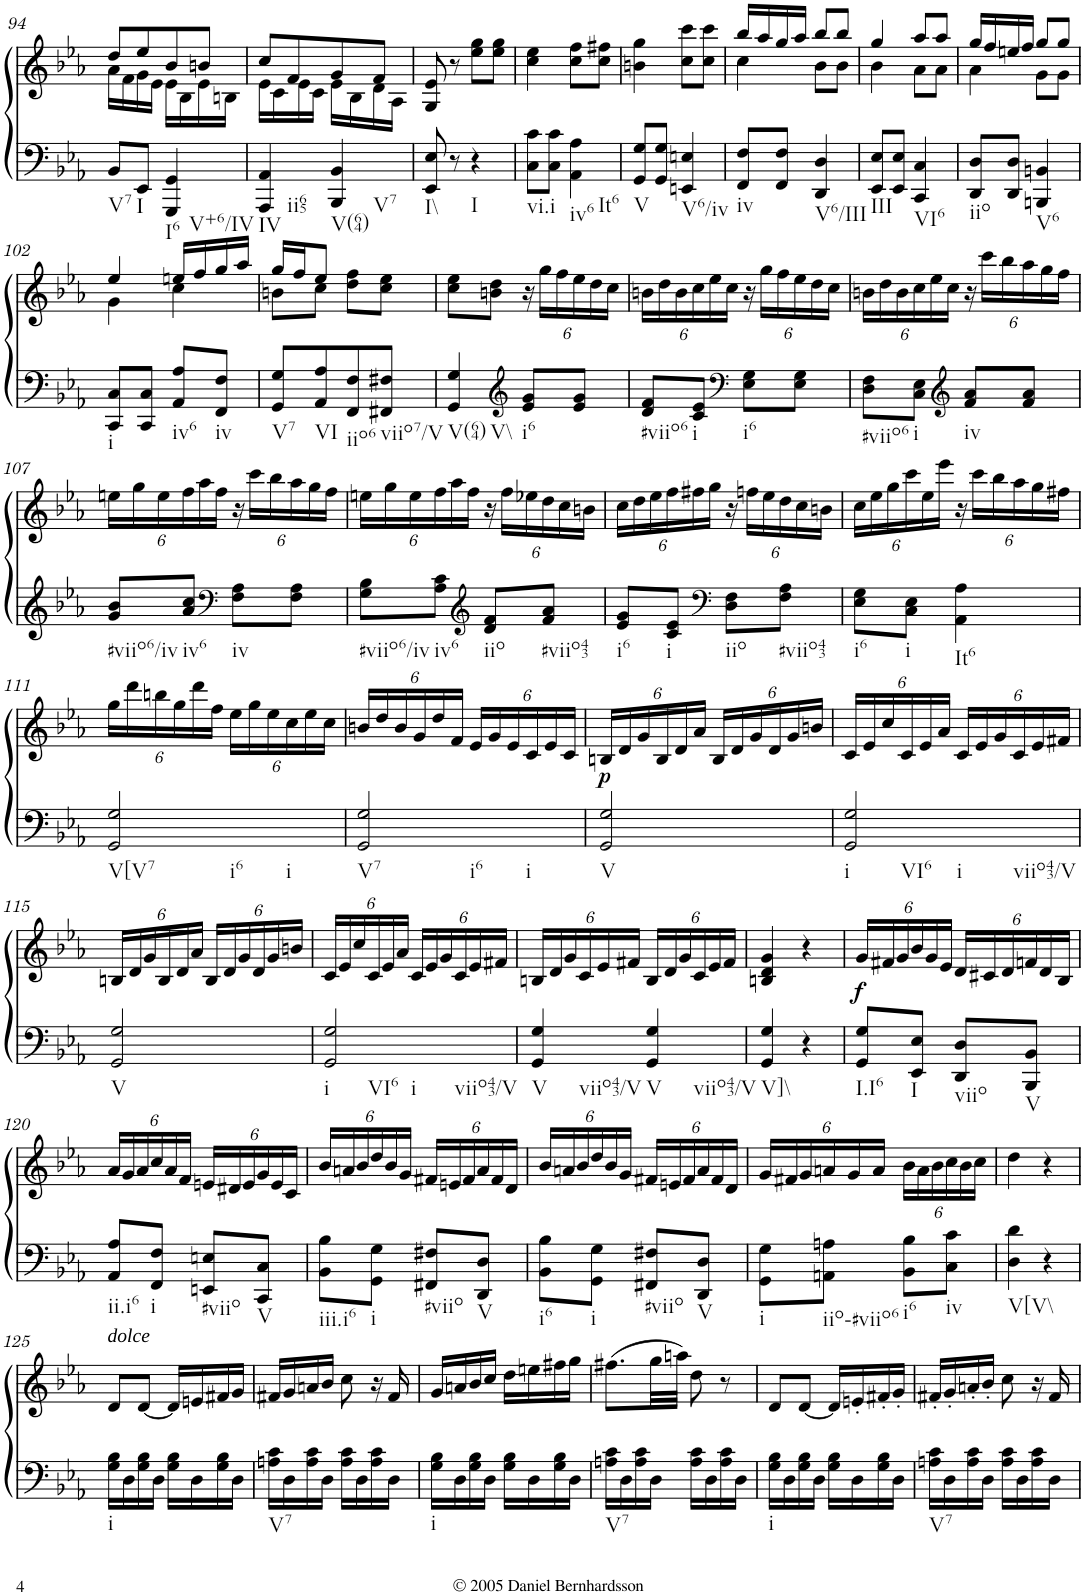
**kern	**kern	**dynam
*part1	*part1	*part1
*staff2	*staff1	*staff1/2
*I"Piano	*	*
*I'Pno.	*	*
!!LO:PB:g=z
*clefF4	*clefG2	*
*k[b-e-a-]	*k[b-e-a-]	*
*M2/4	*M2/4	*
=94	=94	=94
*	*^	*
!LO:TX:b:t=V7	!	!	!
8BB-/L	8dd/L	16a-\LL	.
.	.	16f\	.
!LO:TX:b:t=I	!	!	!
8EE-/J	8ee-/	16g\	.
.	.	16e-\JJ	.
!LO:TX:b:t=I6	!	!	!
!LO:TX:b:t=V+6/IV	!	!	!
4GGG/ 4GG/	8b-/	16e-\LL	.
.	.	16B-\	.
.	8bn/J	16e-\	.
.	.	16Bn\JJ	.
=95	=95	=95	=95
!LO:TX:b:t=IV	!	!	!
!LO:TX:b:t=ii65	!	!	!
4AAA-/ 4AA-/	8cc/L	16e-\LL	.
.	.	16c\	.
.	8f/	16e-\	.
.	.	16c\JJ	.
!LO:TX:b:t=V(64)	!	!	!
!LO:TX:b:t=V7	!	!	!
4BBB-/ 4BB-/	8g/	16e-\LL	.
.	.	16B-\	.
.	8f/J	16d\	.
.	.	16A-\JJ	.
=96	=96	=96	=96
!LO:TX:b:t=I\\	!	!	!
8EE-/ 8E-/	8G/ 8e-/	4ryy	.
8r	8r	.	.
!LO:TX:b:t=I	!	!	!
4r	8ee-\ 8gg\L	4ryy	.
.	8ee-\ 8gg\J	.	.
*	*v	*v	*
=97	=97	=97
!LO:TX:b:t=vi.i	!	!
8C\ 8c\L	4cc\ 4ee-\	.
8C\ 8c\J	.	.
!LO:TX:b:t=iv6	!	!
!LO:TX:b:t=It6	!	!
4AA-\ 4A-\	8cc\ 8ff\L	.
.	8cc\ 8ff#X\J	.
=98	=98	=98
!LO:TX:b:t=V	!	!
8GG/ 8G/L	4bn\ 4gg\	.
8GG/ 8G/J	.	.
!LO:TX:b:t=V6/iv	!	!
4EEn/ 4En/	8cc\ 8ccc\L	.
.	8cc\ 8ccc\J	.
=99	=99	=99
*	*^	*
!LO:TX:b:t=iv	!	!	!
8FF/ 8F/L	16bb-/LL	4cc\	.
.	16aa-/	.	.
8FF/ 8F/J	16gg/	.	.
.	16aa-/JJ	.	.
!LO:TX:b:t=V6/III	!	!	!
4DD/ 4D/	8bb-/L	8b-\L	.
.	8bb-/J	8b-\J	.
=100	=100	=100	=100
!LO:TX:b:t=III	!	!	!
8EE-/ 8E-/L	4gg/	4b-\	.
8EE-/ 8E-/J	.	.	.
!LO:TX:b:t=VI6	!	!	!
4CC/ 4C/	8aa-/L	8a-\L	.
.	8aa-/J	8a-\J	.
=101	=101	=101	=101
!LO:TX:b:t=iio	!	!	!
8DD/ 8D/L	16gg/LL	4a-\	.
.	16ff/	.	.
8DD/ 8D/J	16een/	.	.
.	16ff/JJ	.	.
!LO:TX:b:t=V6	!	!	!
4BBBn/ 4BBn/	8gg/L	8g\L	.
.	8gg/J	8g\J	.
!!LO:LB:g=z	!!
=102	=102	=102	=102
!LO:TX:b:t=i	!	!	!
8CC/ 8C/L	4ee-/	4g\	.
8CC/ 8C/J	.	.	.
!LO:TX:b:t=iv6	!	!	!
8AA-/ 8A-/L	16een/LL	4cc\	.
.	16ff/	.	.
!LO:TX:b:t=iv	!	!	!
8FF/ 8F/J	16gg/	.	.
.	16aa-/JJ	.	.
=103	=103	=103	=103
!LO:TX:b:t=V7	!	!	!
8GG/ 8G/L	16gg/LL	8bn\L	.
.	16ff/J	.	.
!LO:TX:b:t=VI	!	!	!
8AA-/ 8A-/	8ee-/J	8cc\J	.
!LO:TX:b:t=iio6	!	!	!
8FF/ 8F/	8dd\ 8ff\L	4ryy	.
!LO:TX:b:t=viio7/V	!	!	!
8FF#X/ 8F#X/J	8cc\ 8ee-\J	.	.
*	*v	*v	*
=104	=104	=104
!LO:TX:b:t=V(64)	!	!
!LO:TX:b:t=V\\	!	!
4GG/ 4G/	8cc\ 8ee-\L	.
.	8bn\ 8dd\J	.
*clefG2	*	*
*	*Xbrackettup	*
!LO:TX:b:t=i6	!	!
8e-/ 8g/L	24r	.
.	24gg\LL	.
.	24ff\	.
8e-/ 8g/J	24ee-\	.
.	24dd\	.
.	24cc\JJ	.
=105	=105	=105
!LO:TX:b:t=#viio6	!	!
8d/ 8f/L	24bn\LL	.
.	24dd\	.
.	24b\	.
!LO:TX:b:t=i	!	!
8c/ 8e-/J	24cc\	.
.	24ee-\	.
.	24cc\JJ	.
*clefF4	*	*
!LO:TX:b:t=i6	!	!
8E-\ 8G\L	24r	.
.	24gg\LL	.
.	24ff\	.
8E-\ 8G\J	24ee-\	.
.	24dd\	.
.	24cc\JJ	.
=106	=106	=106
!LO:TX:b:t=#viio6	!	!
8D\ 8F\L	24bn\LL	.
.	24dd\	.
.	24b\	.
!LO:TX:b:t=i	!	!
8C\ 8E-\J	24cc\	.
.	24ee-\	.
.	24cc\JJ	.
*clefG2	*	*
!LO:TX:b:t=iv	!	!
8f/ 8a-/L	24r	.
.	24ccc\LL	.
.	24bb-\	.
8f/ 8a-/J	24aa-\	.
.	24gg\	.
.	24ff\JJ	.
!!LO:LB:g=z
=107	=107	=107
!LO:TX:b:t=#viio6/iv	!	!
8g/ 8b-/L	24een\LL	.
.	24gg\	.
.	24ee\	.
!LO:TX:b:t=iv6	!	!
8a-/ 8cc/J	24ff\	.
.	24aa-\	.
.	24ff\JJ	.
*clefF4	*	*
!LO:TX:b:t=iv	!	!
8F\ 8A-\L	24r	.
.	24ccc\LL	.
.	24bb-\	.
8F\ 8A-\J	24aa-\	.
.	24gg\	.
.	24ff\JJ	.
=108	=108	=108
!LO:TX:b:t=#viio6/iv	!	!
8G\ 8B-\L	24een\LL	.
.	24gg\	.
.	24ee\	.
!LO:TX:b:t=iv6	!	!
8A-\ 8c\J	24ff\	.
.	24aa-\	.
.	24ff\JJ	.
*clefG2	*	*
!LO:TX:b:t=iio	!	!
8d/ 8f/L	24r	.
.	24ff\LL	.
.	24ee-X\	.
!LO:TX:b:t=#viio43	!	!
8f/ 8a-/J	24dd\	.
.	24cc\	.
.	24bn\JJ	.
=109	=109	=109
!LO:TX:b:t=i6	!	!
8e-/ 8g/L	24cc\LL	.
.	24dd\	.
.	24ee-\	.
!LO:TX:b:t=i	!	!
8c/ 8e-/J	24ff\	.
.	24ff#X\	.
.	24gg\JJ	.
*clefF4	*	*
!LO:TX:b:t=iio	!	!
8D\ 8F\L	24r	.
.	24ffn\LL	.
.	24ee-\	.
!LO:TX:b:t=#viio43	!	!
8F\ 8A-\J	24dd\	.
.	24cc\	.
.	24bn\JJ	.
=110	=110	=110
!LO:TX:b:t=i6	!	!
8E-\ 8G\L	24cc\LL	.
.	24ee-\	.
.	24gg\	.
!LO:TX:b:t=i	!	!
8C\ 8E-\J	24ccc\	.
.	24ee-\	.
.	24eee-\JJ	.
!LO:TX:b:t=It6	!	!
4AA-\ 4A-\	24r	.
.	24ccc\LL	.
.	24bb-\	.
.	24aa-\	.
.	24gg\	.
.	24ff#X\JJ	.
!!LO:LB:g=z
=111	=111	=111
!LO:TX:b:t=V[V7	!	!
!LO:TX:b:t=i6	!	!
!LO:TX:b:t=i	!	!
2GG/ 2G/	24gg\LL	.
.	24ddd\	.
.	24bbn\	.
.	24gg\	.
.	24ddd\	.
.	24ff\JJ	.
.	24ee-\LL	.
.	24gg\	.
.	24ee-\	.
.	24cc\	.
.	24ee-\	.
.	24cc\JJ	.
=112	=112	=112
!LO:TX:b:t=V7	!	!
!LO:TX:b:t=i6	!	!
!LO:TX:b:t=i	!	!
2GG/ 2G/	24bn/LL	.
.	24dd/	.
.	24b/	.
.	24g/	.
.	24dd/	.
.	24f/JJ	.
.	24e-/LL	.
.	24g/	.
.	24e-/	.
.	24c/	.
.	24e-/	.
.	24c/JJ	.
=113	=113	=113
!LO:TX:b:t=V	!	!
!	!	!LO:DY:b
2GG/ 2G/	24Bn/LL	p
.	24d/	.
.	24g/	.
.	24B/	.
.	24d/	.
.	24a-/JJ	.
.	24B/LL	.
.	24d/	.
.	24g/	.
.	24d/	.
.	24g/	.
.	24bn/JJ	.
=114	=114	=114
!LO:TX:b:t=i	!	!
!LO:TX:b:t=VI6	!	!
!LO:TX:b:t=i	!	!
!LO:TX:b:t=viio43/V	!	!
2GG/ 2G/	24c/LL	.
.	24e-/	.
.	24cc/	.
.	24c/	.
.	24e-/	.
.	24a-/JJ	.
.	24c/LL	.
.	24e-/	.
.	24g/	.
.	24c/	.
.	24e-/	.
.	24f#X/JJ	.
!!LO:LB:g=z
=115	=115	=115
!LO:TX:b:t=V	!	!
2GG/ 2G/	24Bn/LL	.
.	24d/	.
.	24g/	.
.	24B/	.
.	24d/	.
.	24a-/JJ	.
.	24B/LL	.
.	24d/	.
.	24g/	.
.	24d/	.
.	24g/	.
.	24bn/JJ	.
=116	=116	=116
!LO:TX:b:t=i	!	!
!LO:TX:b:t=VI6	!	!
!LO:TX:b:t=i	!	!
!LO:TX:b:t=viio43/V	!	!
2GG/ 2G/	24c/LL	.
.	24e-/	.
.	24cc/	.
.	24c/	.
.	24e-/	.
.	24a-/JJ	.
.	24c/LL	.
.	24e-/	.
.	24g/	.
.	24c/	.
.	24e-/	.
.	24f#X/JJ	.
=117	=117	=117
!LO:TX:b:t=V	!	!
!LO:TX:b:t=viio43/V	!	!
4GG/ 4G/	24Bn/LL	.
.	24d/	.
.	24g/	.
.	24c/	.
.	24e-/	.
.	24f#X/JJ	.
!LO:TX:b:t=V	!	!
!LO:TX:b:t=viio43/V	!	!
4GG/ 4G/	24B/LL	.
.	24d/	.
.	24g/	.
.	24c/	.
.	24e-/	.
.	24f#/JJ	.
=118	=118	=118
!LO:TX:b:t=V]\\	!	!
4GG/ 4G/	4Bn/ 4d/ 4g/	.
4r	4r	.
=119	=119	=119
!LO:TX:b:t=I.I6	!	!
!	!	!LO:DY:b
8GG/ 8G/L	24g/LL	f
.	24f#X/	.
.	24g/	.
!LO:TX:b:t=I	!	!
8EE-/ 8E-/J	24b-/	.
.	24g/	.
.	24e-/JJ	.
!LO:TX:b:t=viio	!	!
8DD/ 8D/L	24d/LL	.
.	24c#X/	.
.	24d/	.
!LO:TX:b:t=V	!	!
8BBB-/ 8BB-/J	24fn/	.
.	24d/	.
.	24B-/JJ	.
!!LO:LB:g=z
=120	=120	=120
!LO:TX:b:t=ii.i6	!	!
8AA-/ 8A-/L	24a-/LL	.
.	24g/	.
.	24a-/	.
!LO:TX:b:t=i	!	!
8FF/ 8F/J	24cc/	.
.	24a-/	.
.	24f/JJ	.
!LO:TX:b:t=#viio	!	!
8EEn/ 8En/L	24en/LL	.
.	24d#X/	.
.	24e/	.
!LO:TX:b:t=V	!	!
8CC/ 8C/J	24g/	.
.	24e/	.
.	24c/JJ	.
=121	=121	=121
!LO:TX:b:t=iii.i6	!	!
8BB-\ 8B-\L	24b-/LL	.
.	24an/	.
.	24b-/	.
!LO:TX:b:t=i	!	!
8GG\ 8G\J	24dd/	.
.	24b-/	.
.	24g/JJ	.
!LO:TX:b:t=#viio	!	!
8FF#X/ 8F#X/L	24f#X/LL	.
.	24en/	.
.	24f#/	.
!LO:TX:b:t=V	!	!
8DD/ 8D/J	24a/	.
.	24f#/	.
.	24d/JJ	.
=122	=122	=122
!LO:TX:b:t=i6	!	!
8BB-\ 8B-\L	24b-/LL	.
.	24an/	.
.	24b-/	.
!LO:TX:b:t=i	!	!
8GG\ 8G\J	24dd/	.
.	24b-/	.
.	24g/JJ	.
!LO:TX:b:t=#viio	!	!
8FF#X/ 8F#X/L	24f#X/LL	.
.	24en/	.
.	24f#/	.
!LO:TX:b:t=V	!	!
8DD/ 8D/J	24a/	.
.	24f#/	.
.	24d/JJ	.
=123	=123	=123
!LO:TX:b:t=i	!	!
8GG\ 8G\L	24g/LL	.
.	24f#X/	.
.	24g/	.
!LO:TX:b:t=iio-#viio6	!	!
8AAn\ 8An\J	24an/	.
.	24g/	.
.	24a/JJ	.
!LO:TX:b:t=i6	!	!
8BB-\ 8B-\L	24b-\LL	.
.	24a\	.
.	24b-\	.
!LO:TX:b:t=iv	!	!
8C\ 8c\J	24cc\	.
.	24b-\	.
.	24cc\JJ	.
=124	=124	=124
!LO:TX:b:t=V[V\\	!	!
4D\ 4d\	4dd\	.
4r	4r	.
!!LO:LB:g=z
=125	=125	=125
!	!LO:TX:a:i:t=dolce	!
!LO:TX:b:t=i	!	!
16G\ 16B-\LL	8d/L	.
16D\	.	.
16G\ 16B-\	[<8d/J	.
16D\JJ	.	.
16G\ 16B-\LL	16d/LL]	.
16D\	16en/	.
16G\ 16B-\	16f#X/	.
16D\JJ	16g/JJ	.
=126	=126	=126
!LO:TX:b:t=V7	!	!
16An\ 16c\LL	16f#X/LL	.
16D\	16g/	.
16A\ 16c\	16an/	.
16D\JJ	16b-/JJ	.
16A\ 16c\LL	8cc\	.
16D\	.	.
16A\ 16c\	16r	.
16D\JJ	16f#/	.
=127	=127	=127
!LO:TX:b:t=i	!	!
16G\ 16B-\LL	16g/LL	.
16D\	16an/	.
16G\ 16B-\	16b-/	.
16D\JJ	16cc/JJ	.
16G\ 16B-\LL	16dd\LL	.
16D\	16een\	.
16G\ 16B-\	16ff#X\	.
16D\JJ	16gg\JJ	.
=128	=128	=128
!LO:TX:b:t=V7	!	!
16An\ 16c\LL	(8.ff#X\L	.
16D\	.	.
16A\ 16c\	.	.
16D\JJ	32gg\LL	.
.	32aan\JJJ)	.
16A\ 16c\LL	8dd\	.
16D\	.	.
16A\ 16c\	8r	.
16D\JJ	.	.
=129	=129	=129
!LO:TX:b:t=i	!	!
16G\ 16B-\LL	8d/L	.
16D\	.	.
16G\ 16B-\	[<8d/J	.
16D\JJ	.	.
16G\ 16B-\LL	16d/LL]	.
16D\	16en'/	.
16G\ 16B-\	16f#X'/	.
16D\JJ	16g'/JJ	.
=130	=130	=130
!LO:TX:b:t=V7	!	!
16An\ 16c\LL	16f#X'/LL	.
16D\	16g'/	.
16A\ 16c\	16an'/	.
16D\JJ	16b-'/JJ	.
16A\ 16c\LL	8cc\	.
16D\	.	.
16A\ 16c\	16r	.
16D\JJ	16f#/	.
=	=	=
*-	*-	*-
